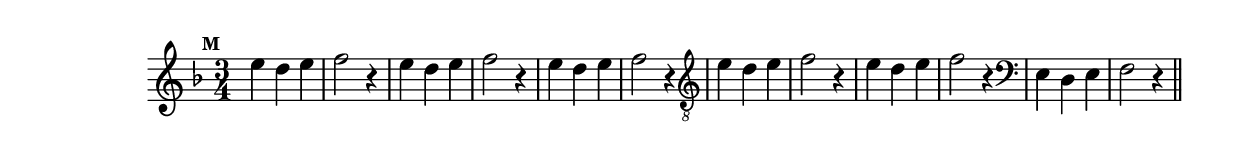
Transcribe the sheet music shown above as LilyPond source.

%% -*- coding: utf-8 -*-
\version "2.16.0"

%% \header { texidoc="Perguntas e Respostas"}

\relative c'' {

  \override Staff.TimeSignature #'style = #'()
  \time 3/4 
  \override Score.BarNumber #'transparent = ##t
  \override Score.RehearsalMark #'font-size = #-2
  \override Score.BarNumber #'transparent = ##t
  \set Score.markFormatter = #format-mark-numbers
  \key d \minor

  \mark 12

  %% CAVAQUINHO - BANJO
  \tag #'cv {
    e4 d e | f2 r4 
  }

  %% BANDOLIM
  \tag #'bd {
    e4 d e | f2 r4 
  }

  %% VIOLA
  \tag #'va {
    e4 d e | f2 r4 
  }

  %% VIOLÃO TENOR
  \tag #'vt {
    \clef "G_8"
    e,4 d e | f2 r4     
  }

  %% VIOLÃO
  \tag #'vi {
    \clef "G_8"
    e4 d e | f2 r4 
  }

  %% BAIXO - BAIXOLÃO
  \tag #'bx {
    \clef bass
    e,4 d e | f2 r4      
  }


  %% END DOCUMENT
  \bar "||"
}
